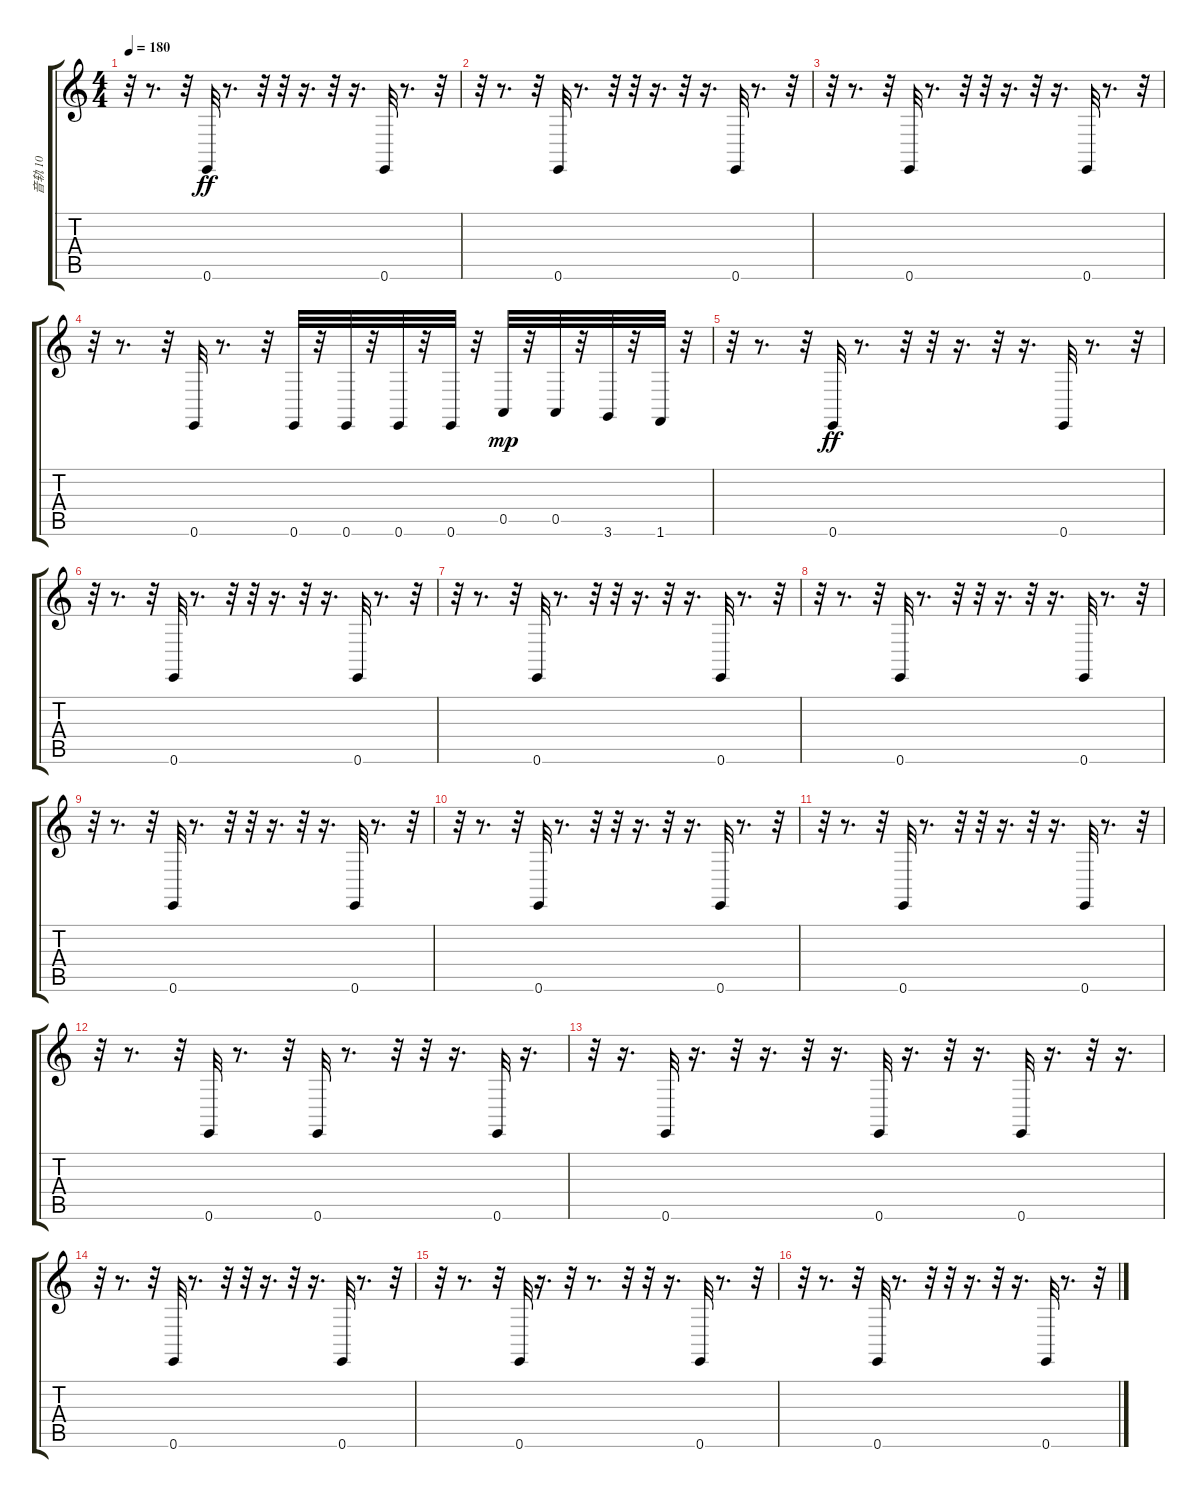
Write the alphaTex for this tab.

\track ("音轨 10" "音轨 10") {instrument acousticgrandpiano}
\staff {score tabs}
\tuning (E4 B3 G3 D3 A2 E2) {hide}
\ts (4 4)
\tempo 180
\clef g2
\ks c
r.32{dy ff} r.8{d} r.32 0.6.32 r.8{d} r.32 r.32 r.16{d} r.32 r.16{d} 0.6.32 r.8{d} r.32 |
r.32 r.8{d} r.32 0.6.32 r.8{d} r.32 r.32 r.16{d} r.32 r.16{d} 0.6.32 r.8{d} r.32 |
r.32 r.8{d} r.32 0.6.32 r.8{d} r.32 r.32 r.16{d} r.32 r.16{d} 0.6.32 r.8{d} r.32 |
r.32 r.8{d} r.32 0.6.32 r.8{d} r.32 0.6.32 r.32 0.6.32 r.32 0.6.32 r.32 0.6.32 r.32 0.5.32{dy mp} r.32 0.5.32 r.32 3.6.32 r.32 1.6.32 r.32 |
r.32 r.8{d} r.32 0.6.32{dy ff} r.8{d} r.32 r.32 r.16{d} r.32 r.16{d} 0.6.32 r.8{d} r.32 |
r.32 r.8{d} r.32 0.6.32 r.8{d} r.32 r.32 r.16{d} r.32 r.16{d} 0.6.32 r.8{d} r.32 |
r.32 r.8{d} r.32 0.6.32 r.8{d} r.32 r.32 r.16{d} r.32 r.16{d} 0.6.32 r.8{d} r.32 |
r.32 r.8{d} r.32 0.6.32 r.8{d} r.32 r.32 r.16{d} r.32 r.16{d} 0.6.32 r.8{d} r.32 |
r.32 r.8{d} r.32 0.6.32 r.8{d} r.32 r.32 r.16{d} r.32 r.16{d} 0.6.32 r.8{d} r.32 |
r.32 r.8{d} r.32 0.6.32 r.8{d} r.32 r.32 r.16{d} r.32 r.16{d} 0.6.32 r.8{d} r.32 |
r.32 r.8{d} r.32 0.6.32 r.8{d} r.32 r.32 r.16{d} r.32 r.16{d} 0.6.32 r.8{d} r.32 |
r.32 r.8{d} r.32 0.6.32 r.8{d} r.32 0.6.32 r.8{d} r.32 r.32 r.16{d} 0.6.32 r.16{d} |
r.32 r.16{d} 0.6.32 r.16{d} r.32 r.16{d} r.32 r.16{d} 0.6.32 r.16{d} r.32 r.16{d} 0.6.32 r.16{d} r.32 r.16{d} |
r.32 r.8{d} r.32 0.6.32 r.8{d} r.32 r.32 r.16{d} r.32 r.16{d} 0.6.32 r.8{d} r.32 |
r.32 r.8{d} r.32 0.6.32 r.16{d} r.32 r.8{d} r.32 r.32 r.16{d} 0.6.32 r.8{d} r.32 |
r.32 r.8{d} r.32 0.6.32 r.8{d} r.32 r.32 r.16{d} r.32 r.16{d} 0.6.32 r.8{d} r.32
